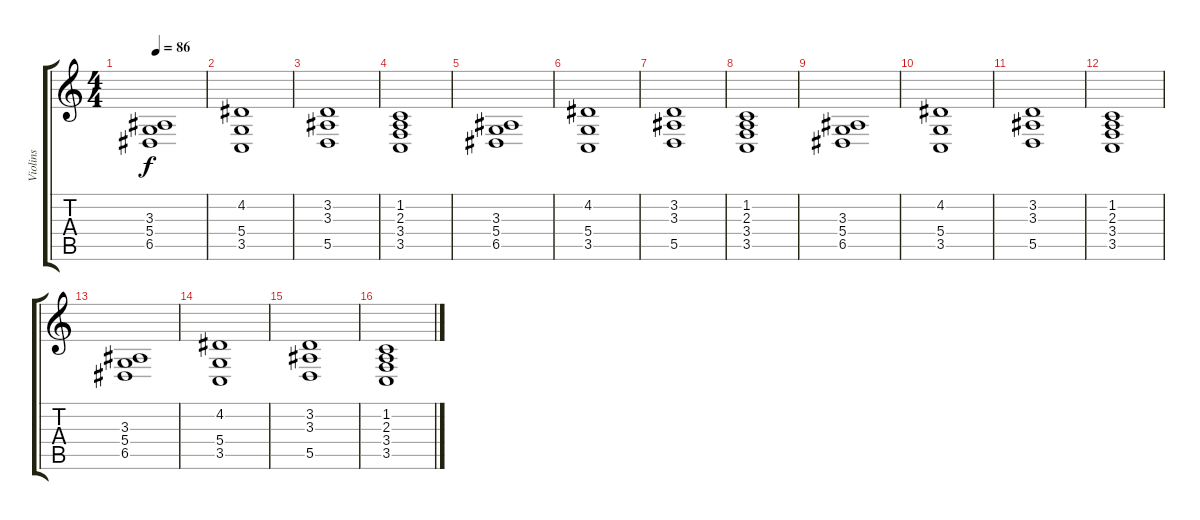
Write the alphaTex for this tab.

\track ("Violins" "Violins") {instrument synthstrings1}
\staff {score tabs}
\tuning (E4 B3 G3 D3 A2 E2) {hide}
\ts (4 4)
\tempo 86
\clef g2
\ks c
(3.3 5.4 6.5).1{dy f instrument synthstrings1} |
(4.2 5.4 3.5).1 |
(3.2 3.3 5.5).1 |
(1.2 2.3 3.4 3.5).1 |
(3.3 5.4 6.5).1 |
(4.2 5.4 3.5).1 |
(3.2 3.3 5.5).1 |
(1.2 2.3 3.4 3.5).1 |
(3.3 5.4 6.5).1 |
(4.2 5.4 3.5).1 |
(3.2 3.3 5.5).1 |
(1.2 2.3 3.4 3.5).1 |
(3.3 5.4 6.5).1 |
(4.2 5.4 3.5).1 |
(3.2 3.3 5.5).1 |
(1.2 2.3 3.4 3.5).1
